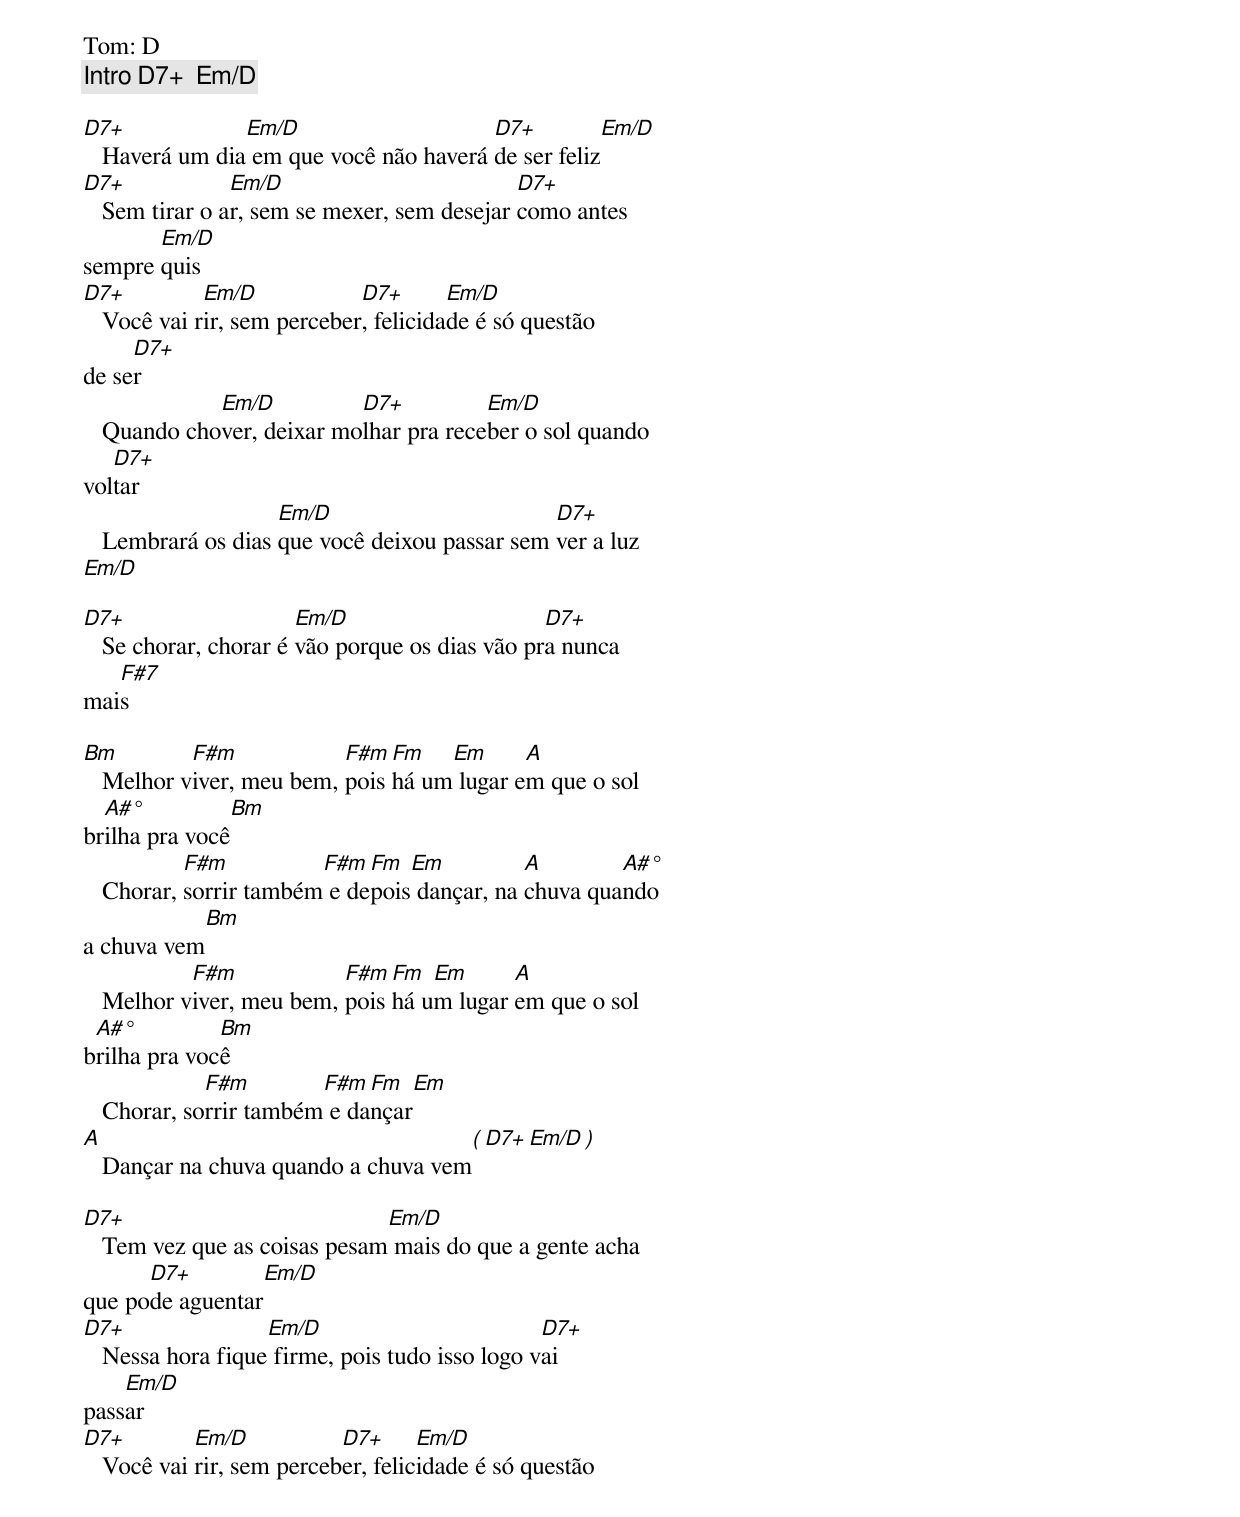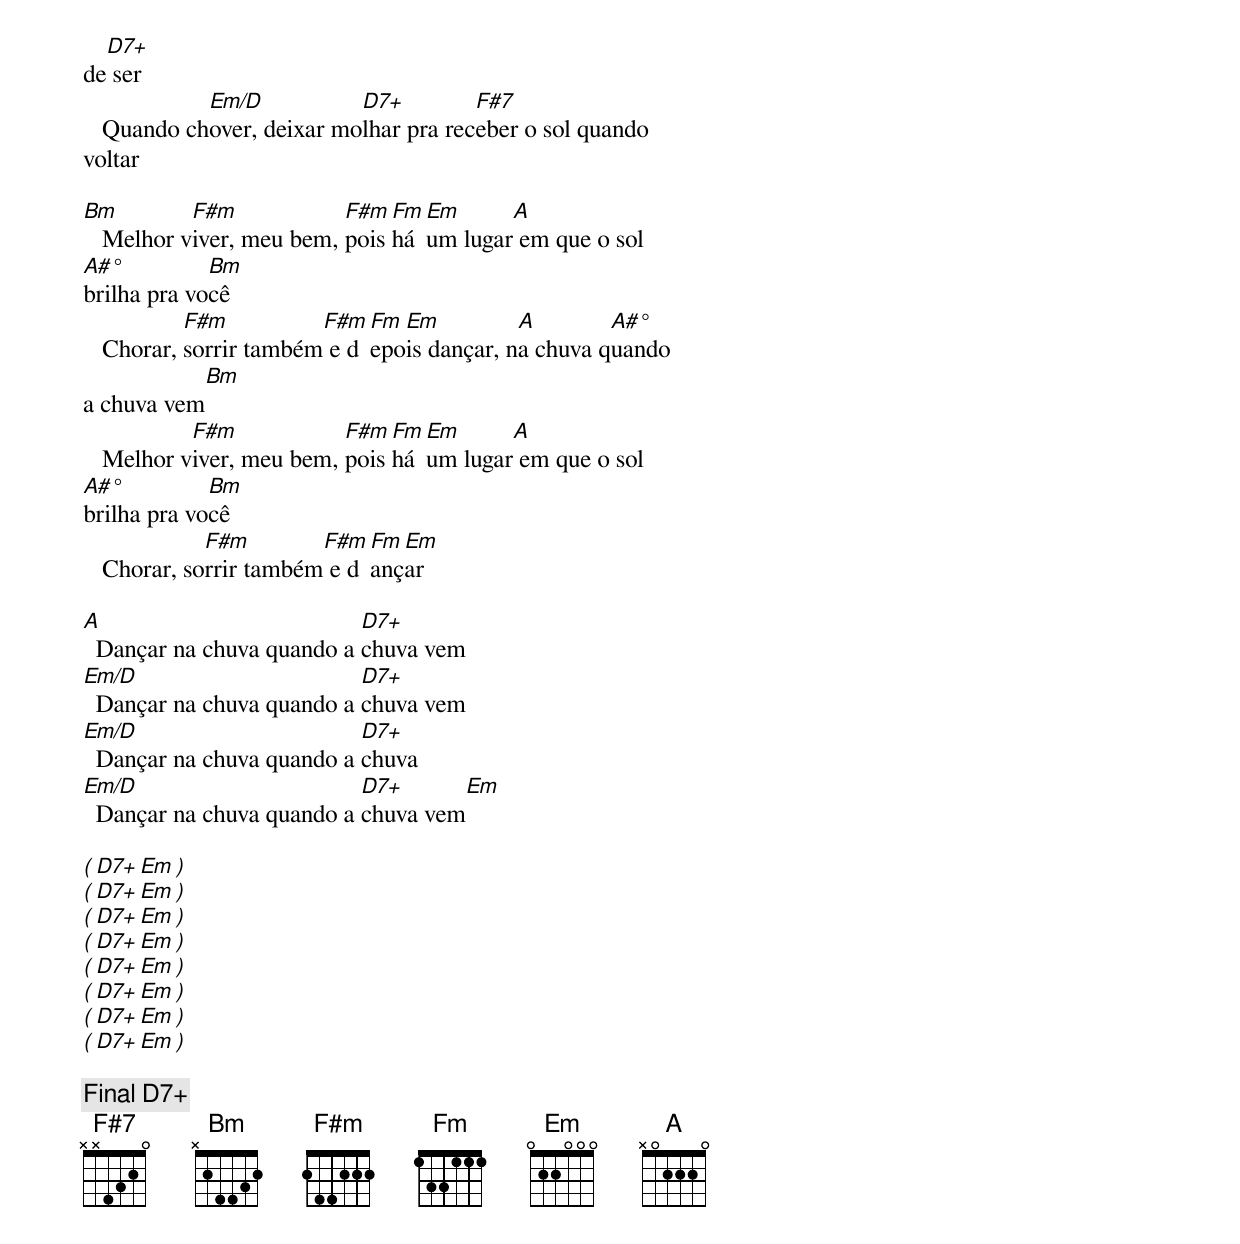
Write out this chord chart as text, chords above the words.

Tom: D
[Intro] D7+  Em/D

D7+             Em/D                    D7+         Em/D
   Haverá um dia em que você não haverá de ser feliz
D7+             Em/D                         D7+
   Sem tirar o ar, sem se mexer, sem desejar como antes
       Em/D
sempre quis
D7+          Em/D            D7+       Em/D
   Você vai rir, sem perceber, felicidade é só questão
     D7+
de ser
             Em/D          D7+          Em/D
   Quando chover, deixar molhar pra receber o sol quando
   D7+
voltar
                    Em/D                       D7+
   Lembrará os dias que você deixou passar sem ver a luz
Em/D

D7+                    Em/D                     D7+
   Se chorar, chorar é vão porque os dias vão pra nunca
   F#7
mais

Bm         F#m            F#m  Fm   Em      A
   Melhor viver, meu bem, pois há um lugar em que o sol
  A#°          Bm
brilha pra você
           F#m          F#m  Fm  Em          A        A#°
   Chorar, sorrir também e depois dançar, na chuva quando
              Bm
a chuva vem
           F#m            F#m  Fm  Em      A
   Melhor viver, meu bem, pois há um lugar em que o sol
 A#°          Bm
brilha pra você
             F#m        F#m  Fm  Em
   Chorar, sorrir também e dançar
A                                      ( D7+   Em/D )
   Dançar na chuva quando a chuva vem

D7+                           Em/D
   Tem vez que as coisas pesam mais do que a gente acha
      D7+        Em/D
que pode aguentar
D7+                Em/D                         D7+
   Nessa hora fique firme, pois tudo isso logo vai
    Em/D
passar
D7+         Em/D           D7+      Em/D
   Você vai rir, sem perceber, felicidade é só questão
  D7+
de ser
            Em/D           D7+         F#7
   Quando chover, deixar molhar pra receber o sol quando
voltar

Bm         F#m            F#m  Fm Em      A
   Melhor viver, meu bem, pois há um lugar em que o sol
A#°          Bm
brilha pra você
           F#m          F#m Fm Em          A        A#°
   Chorar, sorrir também e depois dançar, na chuva quando
            Bm
a chuva vem
           F#m            F#m  Fm Em      A
   Melhor viver, meu bem, pois há um lugar em que o sol
A#°          Bm
brilha pra você
             F#m        F#m Fm Em
   Chorar, sorrir também e dançar

A                          D7+
  Dançar na chuva quando a chuva vem
Em/D                       D7+
  Dançar na chuva quando a chuva vem
Em/D                       D7+
  Dançar na chuva quando a chuva
Em/D                       D7+      Em
  Dançar na chuva quando a chuva vem

( D7+  Em )
( D7+  Em )
( D7+  Em )
( D7+  Em )
( D7+  Em )
( D7+  Em )
( D7+  Em )
( D7+  Em )

[Final] D7+
